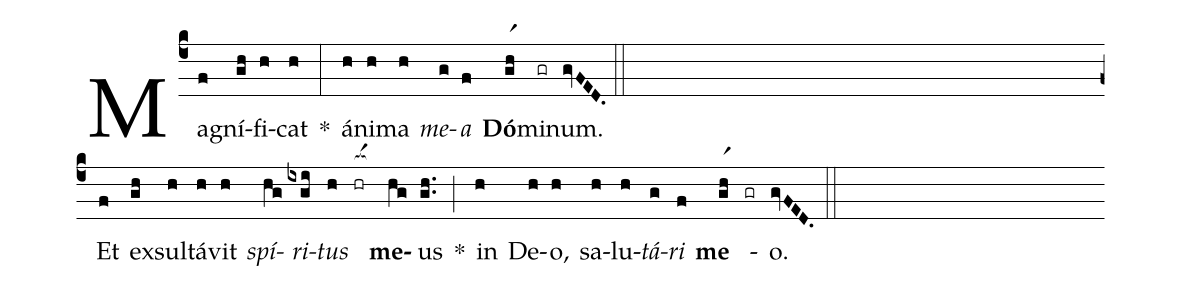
%%
(c4)
Ma(f)gní(gh)fi(h)cat(h) *(:)
á(h)ni(h)ma(h) <i>me</i>(g)<i>a</i>(f) <b>Dó</b>(ghr1)mi(gr)num.(gvFED.) (::Z)

Et(f) ex(gh)sul(h)tá(h)vit(h)
<i>spí</i>(hg)<i>ri</i>(ixgi)<i>tus</i>(h)
(hr[ocba:1{]) <b>me</b>(h[ocba:1}]g)us(g.h.) *(;)
in(h) De(h)o,(h) sa(h)lu(h)<i>tá</i>(g)<i>ri</i>(f) <b>me</b>(ghr1) -(gr) o.(gvFED.) (::)
